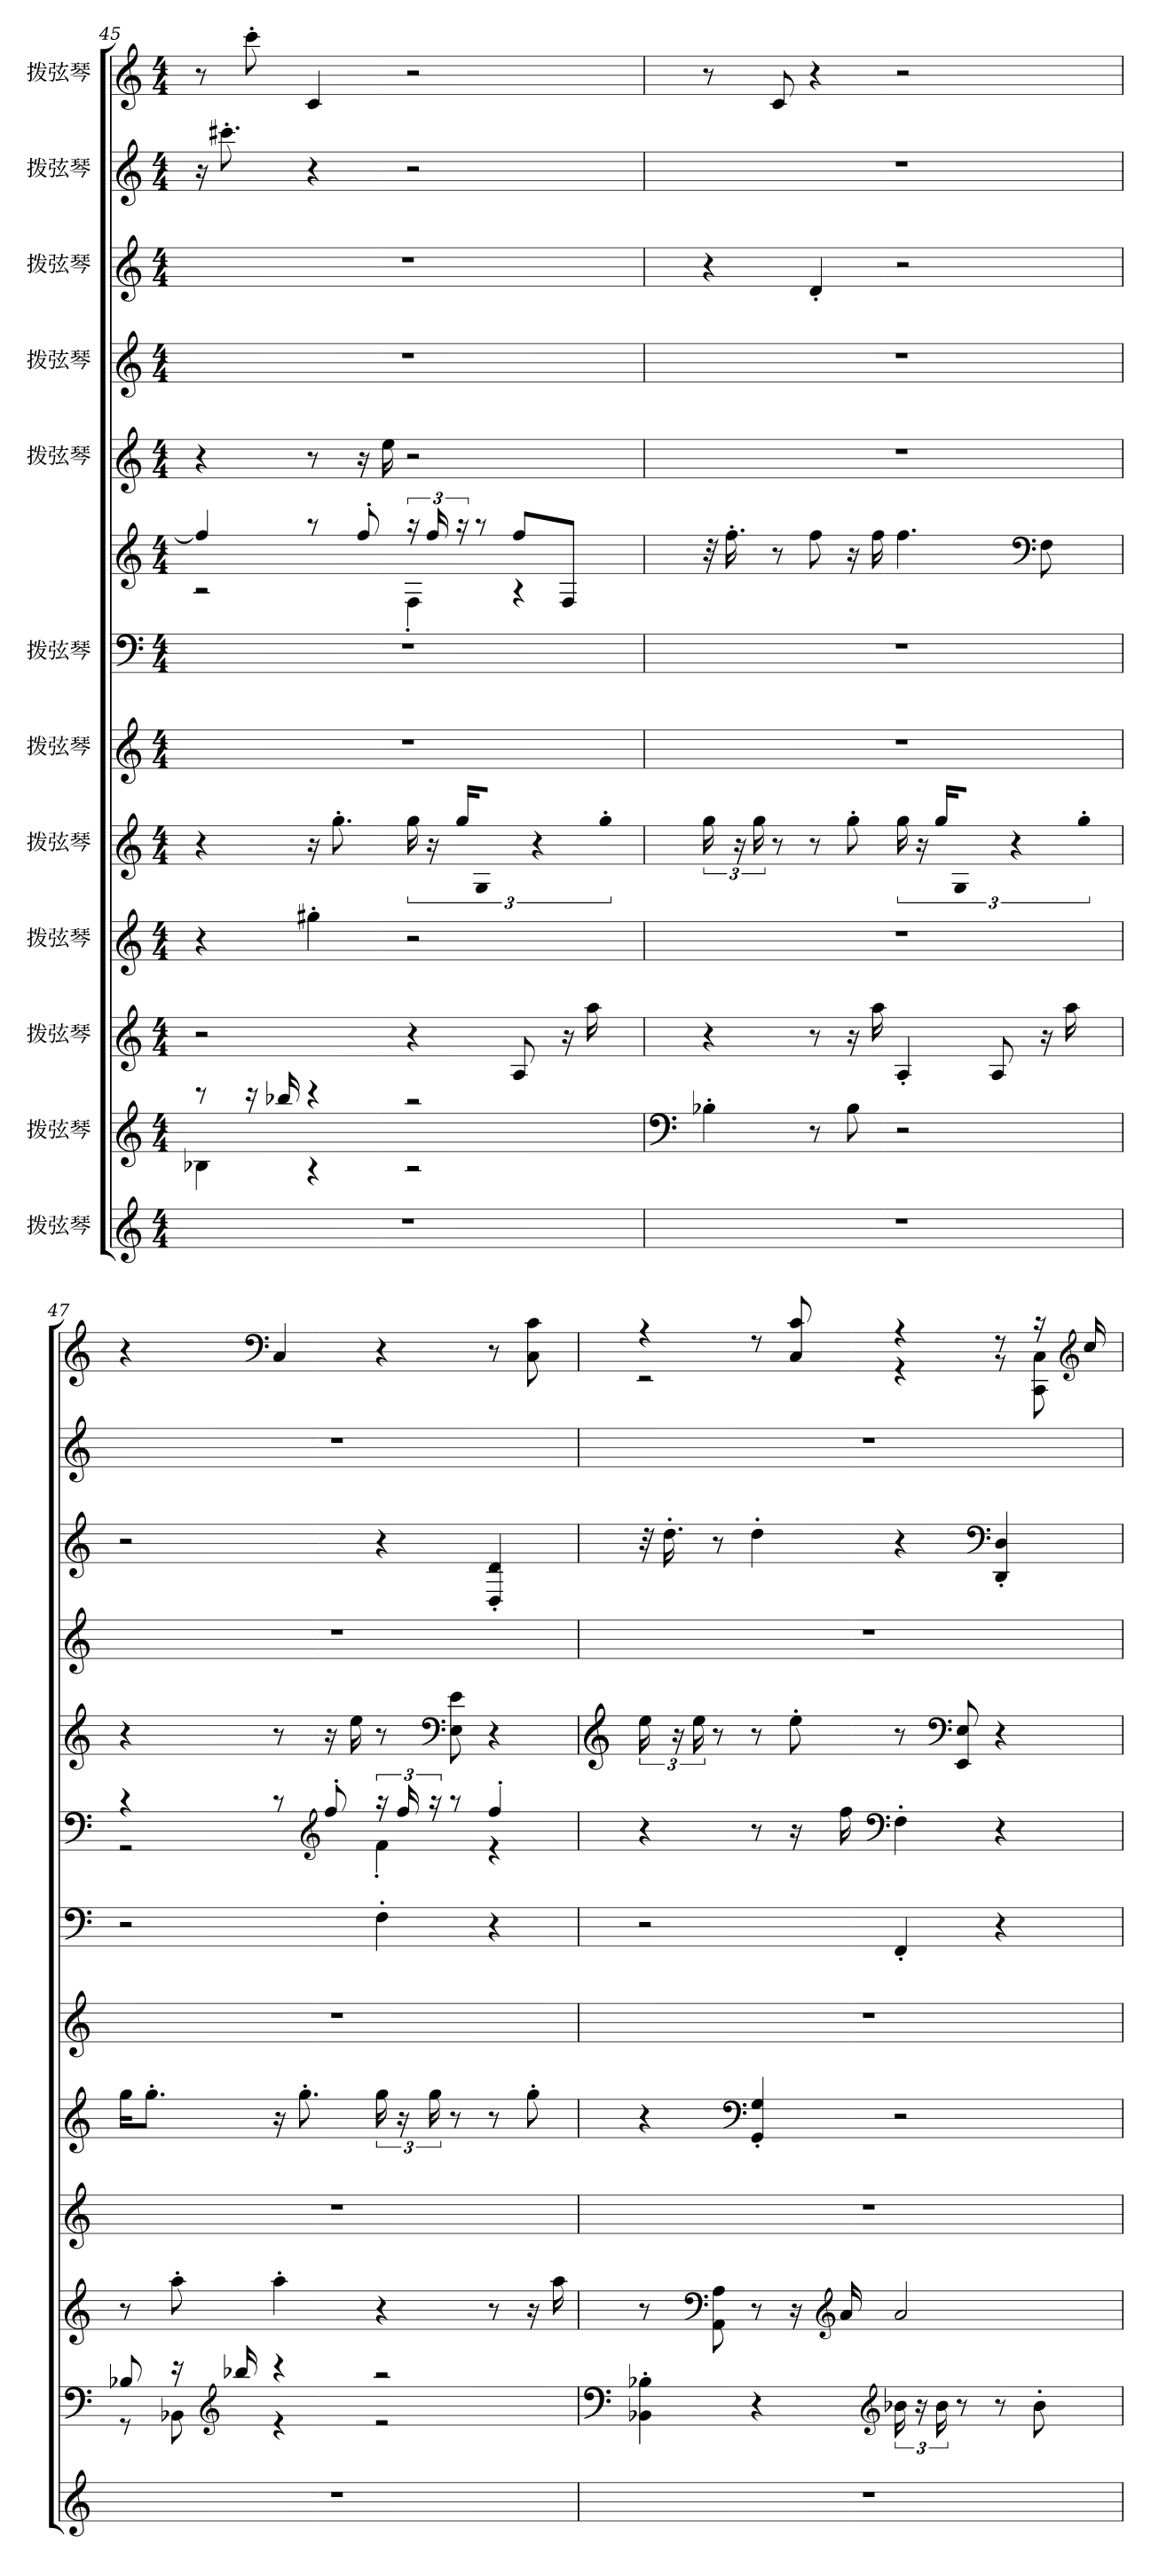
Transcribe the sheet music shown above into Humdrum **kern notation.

**kern	**kern	**kern	**kern	**kern	**kern	**kern	**kern	**kern	**kern	**kern	**kern	**kern
*part12	*part11	*part10	*part9	*part8	*part7	*part6	*part6	*part5	*part4	*part3	*part2	*part1
*staff13	*staff12	*staff11	*staff10	*staff9	*staff8	*staff7	*staff6	*staff5	*staff4	*staff3	*staff2	*staff1
*I"拨弦琴	*I"拨弦琴	*I"拨弦琴	*I"拨弦琴	*I"拨弦琴	*I"拨弦琴	*I"拨弦琴	*	*I"拨弦琴	*I"拨弦琴	*I"拨弦琴	*I"拨弦琴	*I"拨弦琴
*clefG2	*clefG2	*clefG2	*clefG2	*clefG2	*clefG2	*clefF4	*clefG2	*clefG2	*clefG2	*clefG2	*clefG2	*clefG2
*k[]	*k[]	*k[]	*k[]	*k[]	*k[]	*k[]	*k[]	*k[]	*k[]	*k[]	*k[]	*k[]
*M4/4	*M4/4	*M4/4	*M4/4	*M4/4	*M4/4	*M4/4	*M4/4	*M4/4	*M4/4	*M4/4	*M4/4	*M4/4
=45	=45	=45	=45	=45	=45	=45	=45	=45	=45	=45	=45	=45
*	*^	*	*	*	*	*	*^	*	*	*	*	*
1r	8r	4B-X\	2r	4r	4r	1r	1r	4ff/]	2r	4r	1r	1r	16r	8r
.	.	.	.	.	.	.	.	.	.	.	.	.	8.ccc#X'\	.
.	16r	.	.	.	.	.	.	.	.	.	.	.	.	8ccc'\
.	16bb-X/	.	.	.	.	.	.	.	.	.	.	.	.	.
.	4r	4r	.	4gg#X'\	16r	.	.	8r	.	8r	.	.	4r	4c/
.	.	.	.	.	8.gg'\	.	.	.	.	.	.	.	.	.
.	.	.	.	.	.	.	.	8ff'/	.	16r	.	.	.	.
.	.	.	.	.	.	.	.	.	.	16ee\	.	.	.	.
.	2r	2r	4r	2r	24gg\	.	.	24r	4F'\	2r	.	.	2r	2r
.	.	.	.	.	24r	.	.	24ff/	.	.	.	.	.	.
.	.	.	.	.	24gg/KL	.	.	24r	.	.	.	.	.	.
.	.	.	.	.	8G/J	.	.	8r	.	.	.	.	.	.
.	.	.	8A/	.	8r	.	.	8ff/L	4r	.	.	.	.	.
.	.	.	16r	.	8gg'\	.	.	8F/J	.	.	.	.	.	.
.	.	.	16aa\	.	.	.	.	.	.	.	.	.	.	.
*	*v	*v	*	*	*	*	*	*v	*v	*	*	*	*	*
!!LO:PB:g=z
=46	=46	=46	=46	=46	=46	=46	=46	=46	=46	=46	=46	=46
*	*clefF4	*	*	*	*	*	*	*	*	*	*	*
1r	4B-X'\	4r	1r	24gg\	1r	1r	32r	1r	1r	4r	1r	8r
.	.	.	.	.	.	.	16.ff'\	.	.	.	.	.
.	.	.	.	24r	.	.	.	.	.	.	.	.
.	.	.	.	24gg\	.	.	.	.	.	.	.	.
.	.	.	.	8r	.	.	8r	.	.	.	.	8c/
.	8r	8r	.	8r	.	.	8ff\	.	.	4d'/	.	4r
.	8B-\	16r	.	8gg'\	.	.	16r	.	.	.	.	.
.	.	16aa\	.	.	.	.	16ff\	.	.	.	.	.
.	2r	4A'/	.	24gg\	.	.	4.ff\	.	.	2r	.	2r
.	.	.	.	24r	.	.	.	.	.	.	.	.
.	.	.	.	24gg/KL	.	.	.	.	.	.	.	.
.	.	.	.	8G/J	.	.	.	.	.	.	.	.
.	.	8A/	.	8r	.	.	.	.	.	.	.	.
*	*	*	*	*	*	*	*clefF4	*	*	*	*	*
.	.	16r	.	8gg'\	.	.	8F\	.	.	.	.	.
.	.	16aa\	.	.	.	.	.	.	.	.	.	.
=47	=47	=47	=47	=47	=47	=47	=47	=47	=47	=47	=47	=47
*	*^	*	*	*	*	*	*^	*	*	*	*	*
1r	8B-X/	8r	8r	1r	16gg\KL	1r	2r	4r	2r	4r	1r	2r	1r	4r
.	.	.	.	.	8.gg'\J	.	.	.	.	.	.	.	.	.
.	16r	8BB-X\	8aa'\	.	.	.	.	.	.	.	.	.	.	.
*	*clefG2	*	*	*	*	*	*	*	*	*	*	*	*	*
.	16bb-X/	.	.	.	.	.	.	.	.	.	.	.	.	.
*	*	*	*	*	*	*	*	*	*	*	*	*	*	*clefF4
.	4r	4r	4aa'\	.	16r	.	.	8r	.	8r	.	.	.	4C/
.	.	.	.	.	8.gg'\	.	.	.	.	.	.	.	.	.
*	*	*	*	*	*	*	*	*clefG2	*	*	*	*	*	*
.	.	.	.	.	.	.	.	8ff'/	.	16r	.	.	.	.
.	.	.	.	.	.	.	.	.	.	16ee\	.	.	.	.
.	2r	2r	4r	.	24gg\	.	4F'\	24r	4f'\	8r	.	4r	.	4r
.	.	.	.	.	24r	.	.	24ff/	.	.	.	.	.	.
.	.	.	.	.	24gg\	.	.	24r	.	.	.	.	.	.
*	*	*	*	*	*	*	*	*	*	*clefF4	*	*	*	*
.	.	.	.	.	8r	.	.	8r	.	8E\ 8e\	.	.	.	.
.	.	.	8r	.	8r	.	4r	4ff'/	4r	4r	.	4D/' 4d/'	.	8r
.	.	.	16r	.	8gg'\	.	.	.	.	.	.	.	.	8C\ 8c\
.	.	.	16aa\	.	.	.	.	.	.	.	.	.	.	.
*	*v	*v	*	*	*	*	*	*v	*v	*	*	*	*	*
!!LO:PB:g=z
=48	=48	=48	=48	=48	=48	=48	=48	=48	=48	=48	=48	=48
*	*clefF4	*	*	*	*	*	*	*clefG2	*	*	*	*
*	*	*	*	*	*	*	*	*	*	*	*	*^
1r	4BB-X\' 4B-X\'	8r	1r	4r	1r	2r	4r	24ee\	1r	32r	1r	4r	2r
.	.	.	.	.	.	.	.	.	.	16.dd'\	.	.	.
.	.	.	.	.	.	.	.	24r	.	.	.	.	.
.	.	.	.	.	.	.	.	24ee\	.	.	.	.	.
*	*	*clefF4	*	*	*	*	*	*	*	*	*	*	*
.	.	8AA\ 8A\	.	.	.	.	.	8r	.	8r	.	.	.
*	*	*	*	*clefF4	*	*	*	*	*	*	*	*	*
.	4r	8r	.	4GG/' 4G/'	.	.	8r	8r	.	4dd'\	.	8r	.
.	.	16r	.	.	.	.	16r	8ee'\	.	.	.	8C/ 8c/	.
*	*	*clefG2	*	*	*	*	*	*	*	*	*	*	*
.	.	16a/	.	.	.	.	16ff\	.	.	.	.	.	.
*	*clefG2	*	*	*	*	*	*clefF4	*	*	*	*	*	*
.	24b-X\	2a/	.	2r	.	4FF'/	4F'\	8r	.	4r	.	4r	4r
.	24r	.	.	.	.	.	.	.	.	.	.	.	.
.	24b-\	.	.	.	.	.	.	.	.	.	.	.	.
*	*	*	*	*	*	*	*	*clefF4	*	*	*	*	*
.	8r	.	.	.	.	.	.	8EE/ 8E/	.	.	.	.	.
*	*	*	*	*	*	*	*	*	*	*clefF4	*	*	*
.	8r	.	.	.	.	4r	4r	4r	.	4DD/' 4D/'	.	8r	8r
.	8b-'\	.	.	.	.	.	.	.	.	.	.	16r	8CC\ 8C\
*	*	*	*	*	*	*	*	*	*	*	*	*clefG2	*
.	.	.	.	.	.	.	.	.	.	.	.	16cc/	.
*	*	*	*	*	*	*	*	*	*	*	*	*v	*v
=	=	=	=	=	=	=	=	=	=	=	=	=
*-	*-	*-	*-	*-	*-	*-	*-	*-	*-	*-	*-	*-
